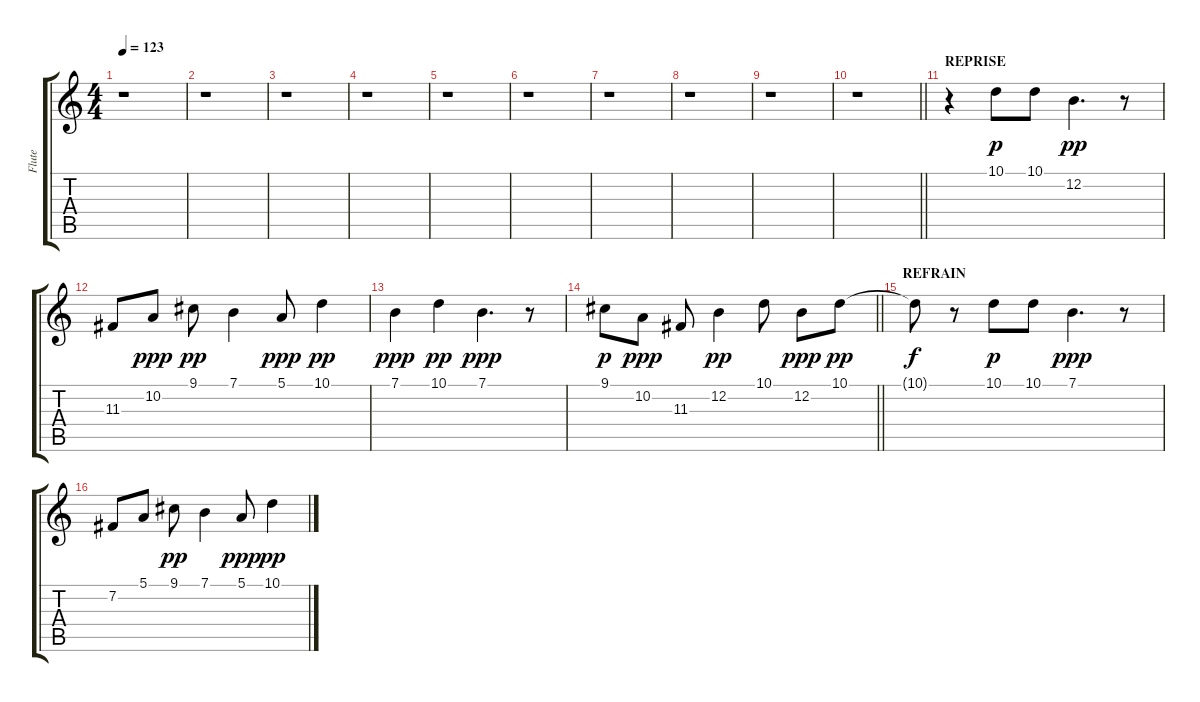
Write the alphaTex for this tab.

\track ("Flute" "Flute") {instrument flute}
\staff {score tabs}
\tuning (E4 B3 G3 D3 A2 E2) {hide}
\ts (4 4)
\tempo 123
\clef g2
\ks c
r.1{dy pp} |
r.1 |
r.1 |
r.1 |
r.1 |
r.1 |
r.1 |
r.1 |
r.1 |
\barLineRight lightlight
r.1 |
\section ("" "REPRISE")
r.4 10.1.8{dy p} 10.1.8 12.2.4{d dy pp} r.8 |
11.3.8 10.2.8{dy ppp} 9.1.8{dy pp} 7.1.4 5.1.8{dy ppp} 10.1.4{dy pp} |
7.1.4{dy ppp} 10.1.4{dy pp} 7.1.4{d dy ppp} r.8 |
\barLineRight lightlight
9.1.8{dy p} 10.2.8{dy ppp} 11.3.8 12.2.4{dy pp} 10.1.8 12.2.8{dy ppp} 10.1.8{dy pp} |
\section ("" "REFRAIN")
10.1{t}.8{dy f} r.8 10.1.8{dy p} 10.1.8 7.1.4{d dy ppp} r.8 |
7.2.8 5.1.8 9.1.8{dy pp} 7.1.4 5.1.8{dy ppp} 10.1.4{dy pp}
